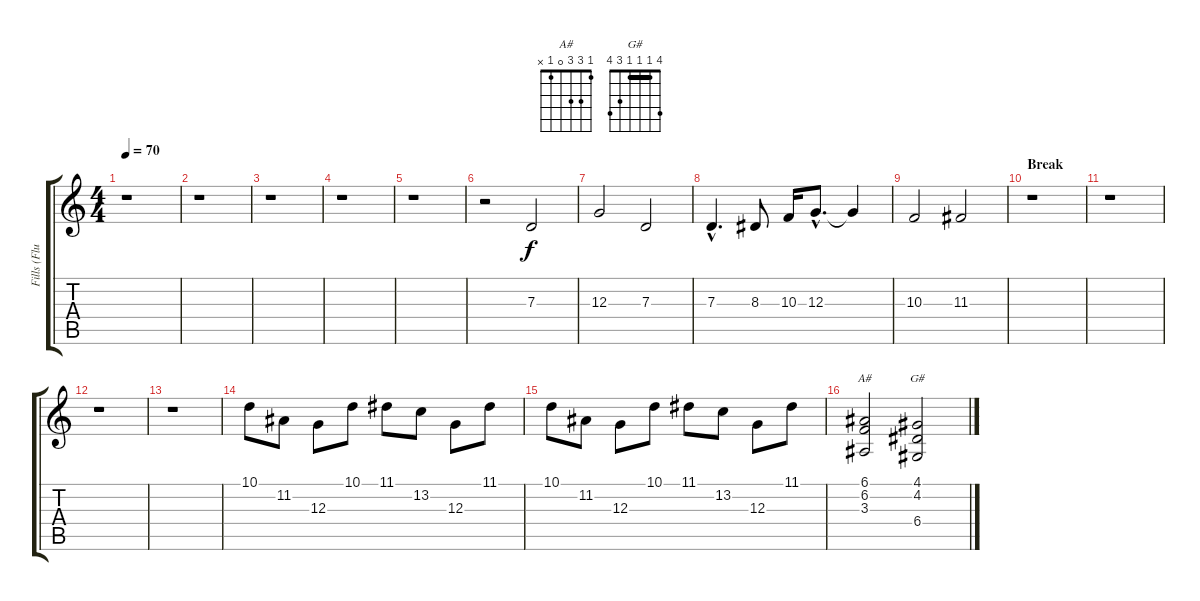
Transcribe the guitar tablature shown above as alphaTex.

\track ("Fills (Flute / Vibraphone)" "Fills (Flu") {instrument vibraphone}
\staff {score tabs}
\tuning (E4 B3 G3 D3 A2 E2) {hide}
\chord ("A#" 1 3 3 0 1 x)
\chord ("G#" 4 1 1 1 3 4) {barre 1}
\ts (4 4)
\tempo 70
\clef g2
\ks c
r.1{dy f} |
r.1 |
r.1 |
r.1 |
r.1 |
r.2{volume 9} 7.3.2 |
12.3.2 7.3.2 |
7.3{hac}.4{d} 8.3.8 10.3.16 12.3{hac}.8{d} 12.3{t}.4 |
10.3.2 11.3.2 |
\section ("" "Break")
r.1 |
r.1 |
r.1 |
r.1 |
10.1.8{volume 15 instrument vibraphone} 11.2.8 12.3.8 10.1.8 11.1.8 13.2.8 12.3.8 11.1.8 |
10.1.8 11.2.8 12.3.8 10.1.8 11.1.8 13.2.8 12.3.8 11.1.8 |
(6.1 6.2 3.3).2{ch "A#" volume 9} (4.1 4.2 6.4).2{ch "G#"}
